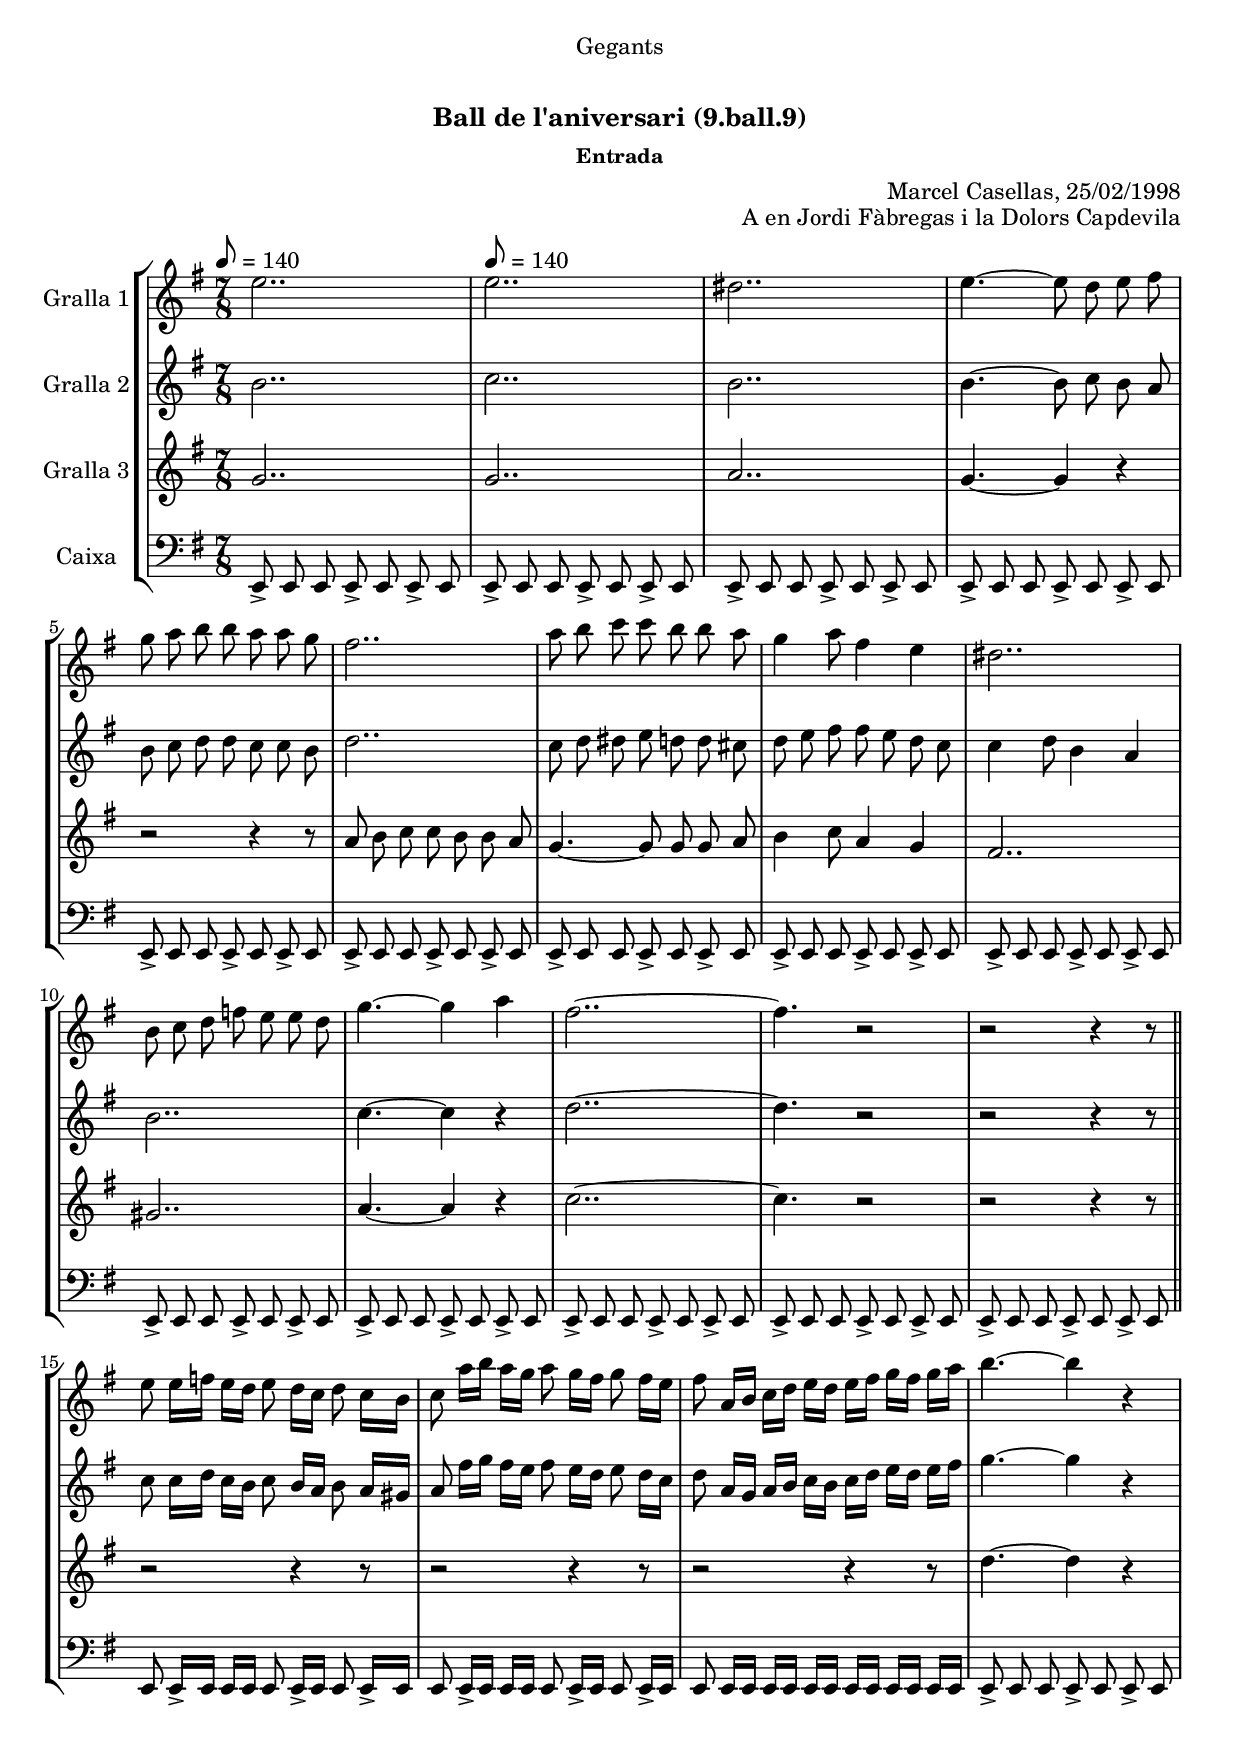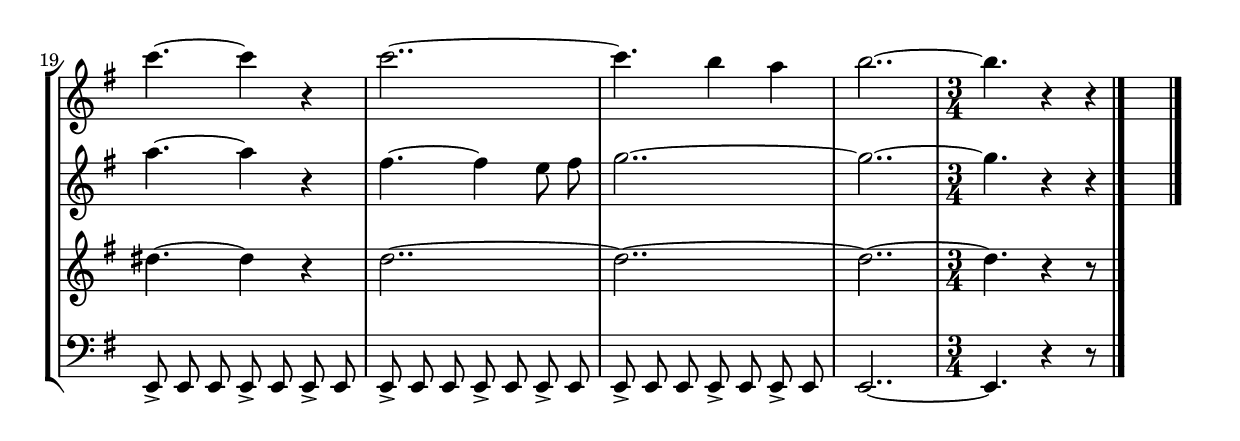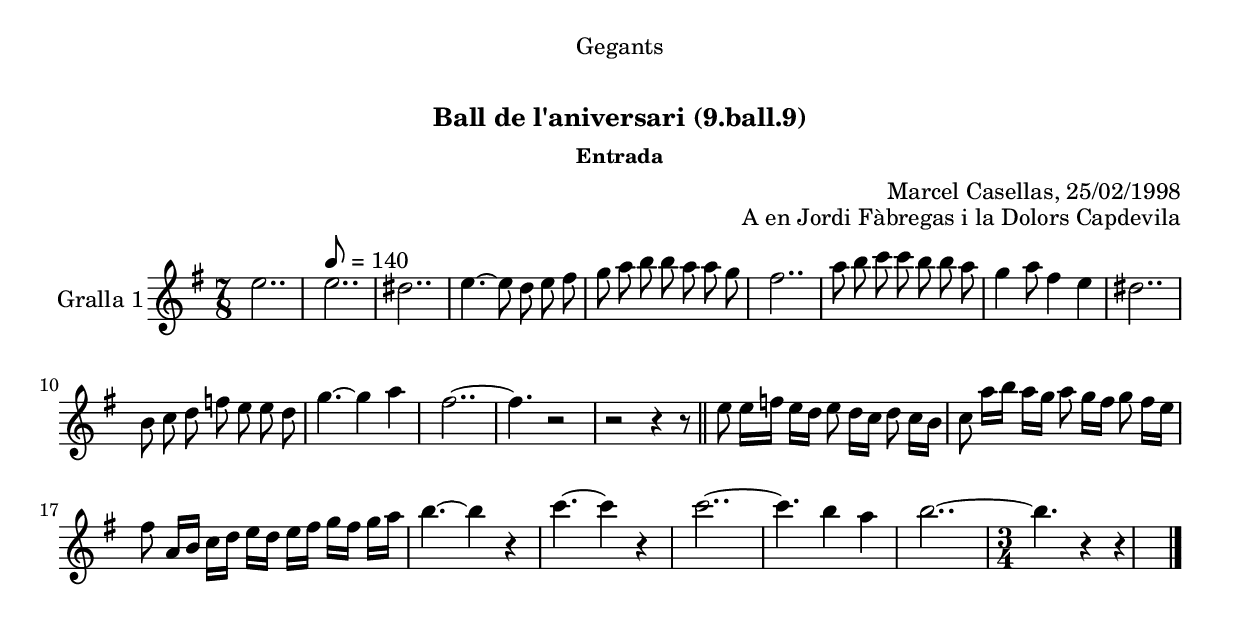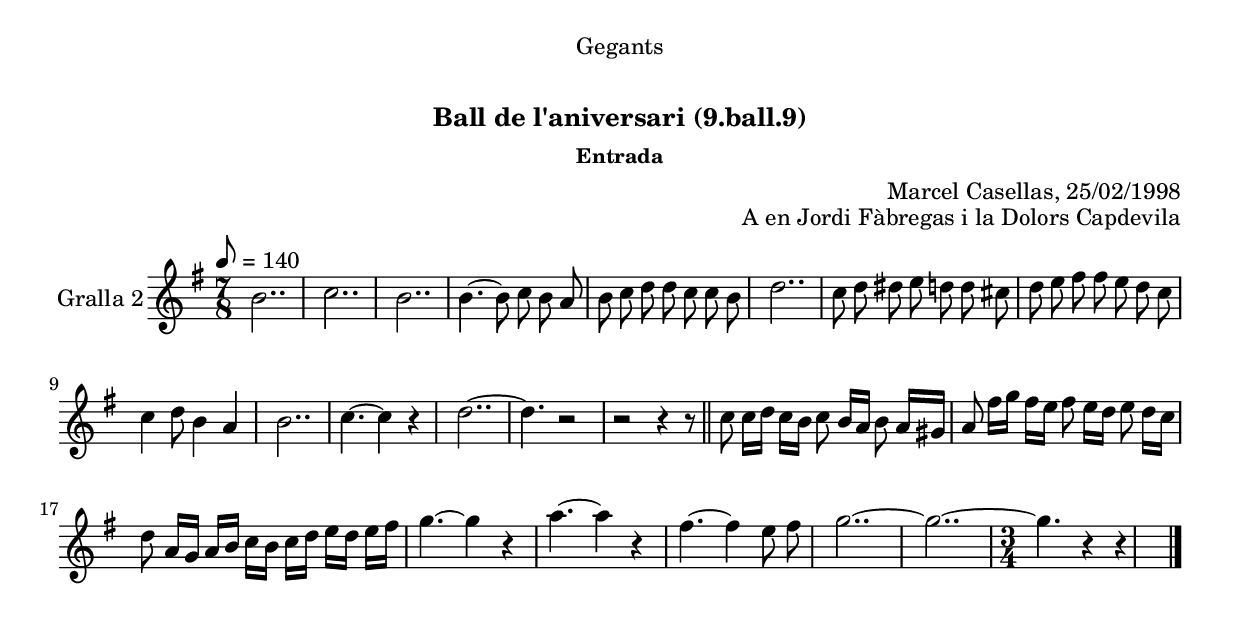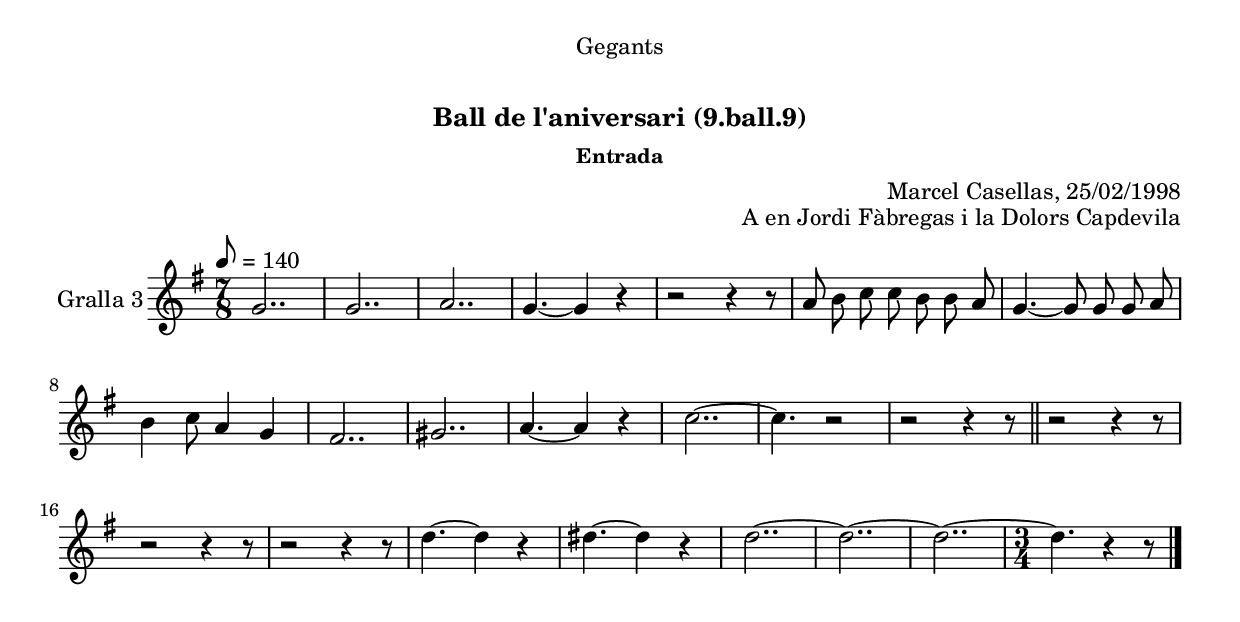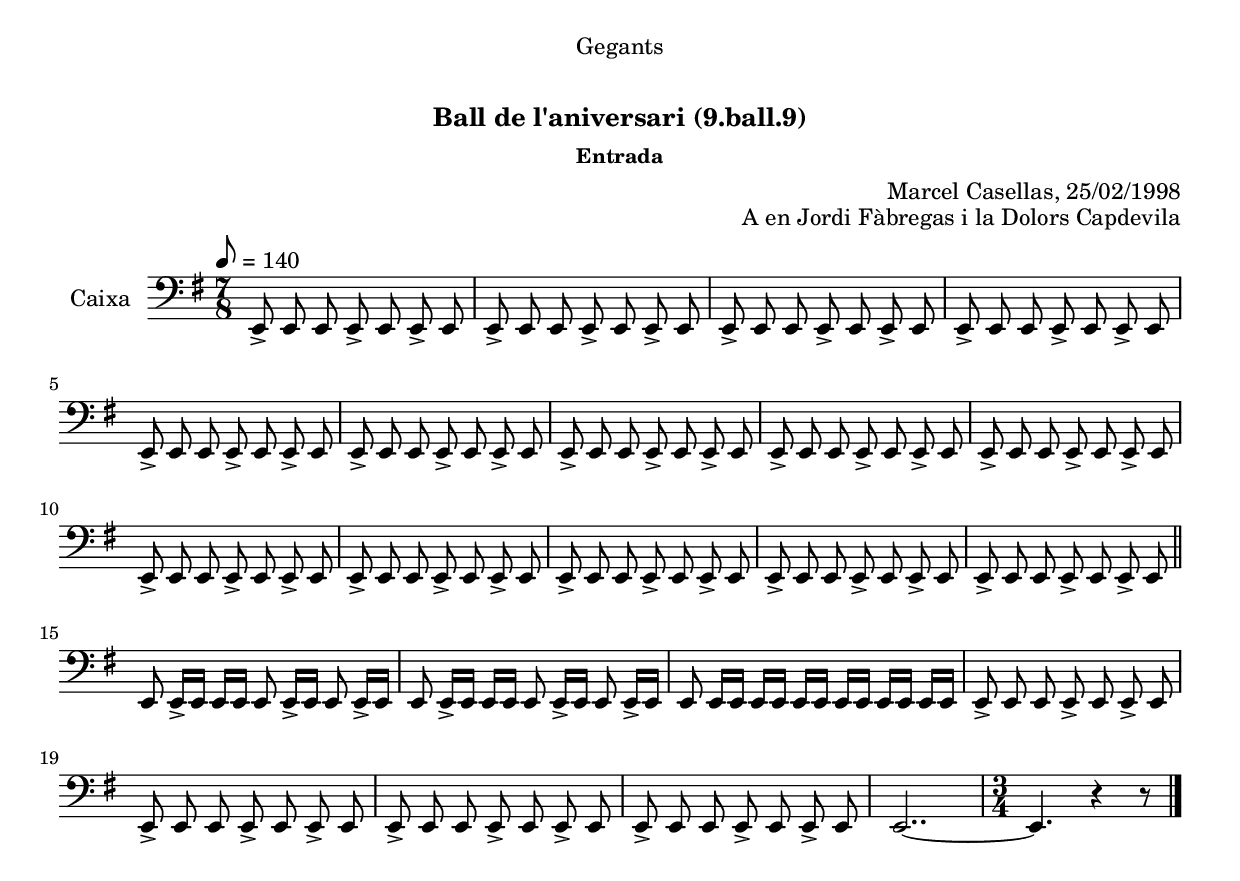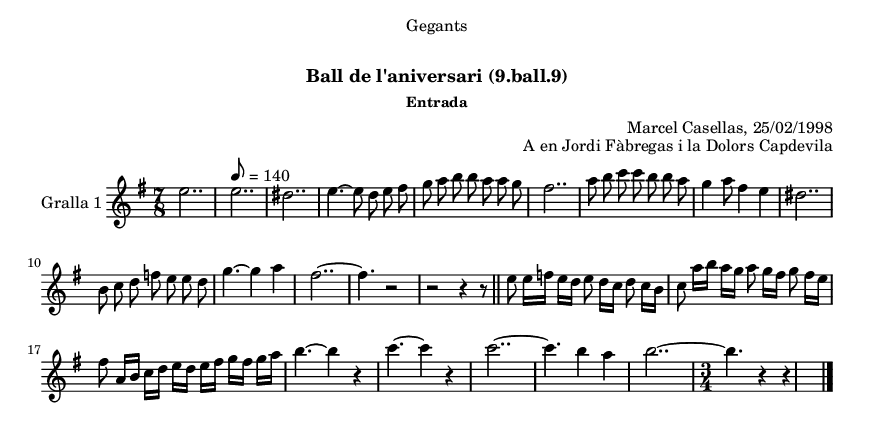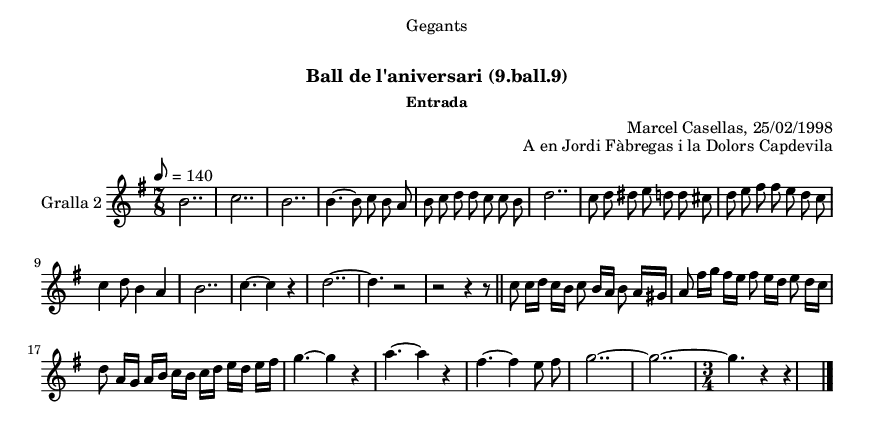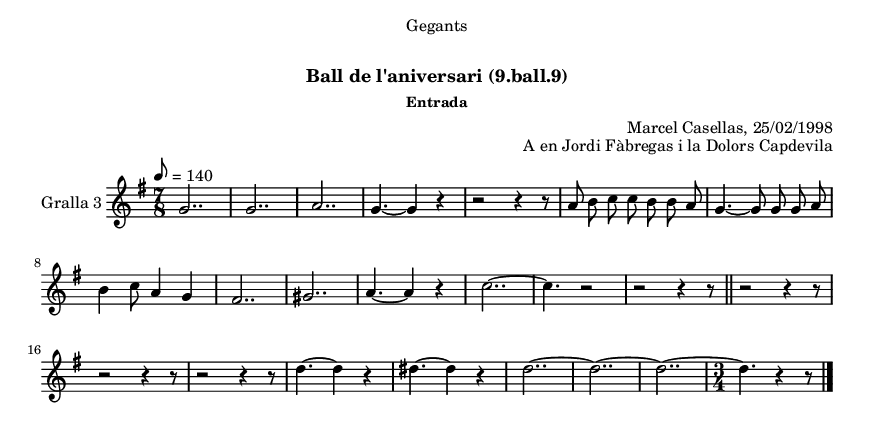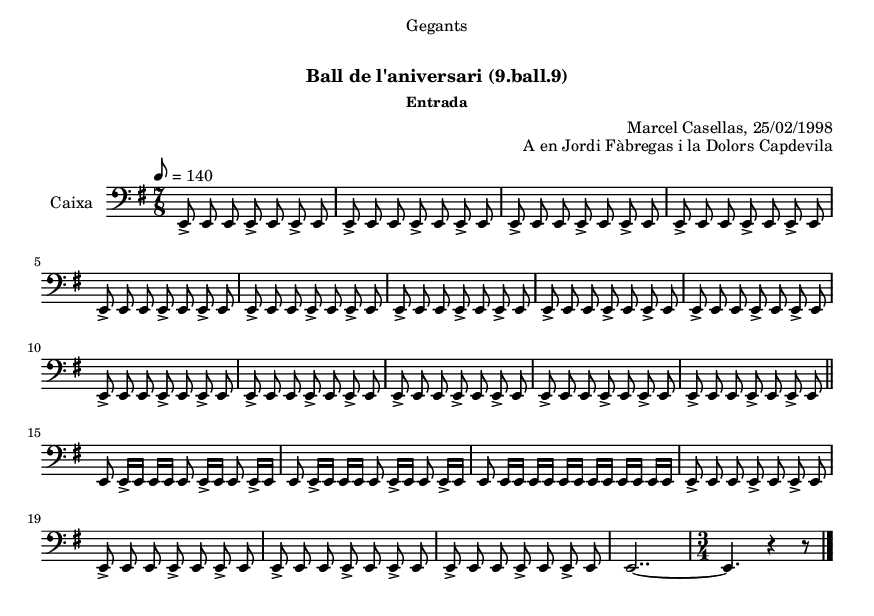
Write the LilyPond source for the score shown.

\version "2.16.0"

\header {
  dedication="Gegants"
  title="      "
  subtitle="Ball de l'aniversari (9.ball.9)"
  subsubtitle="Entrada"
  poet=""
  meter=""
  piece=""
  composer=""
  arranger="Marcel Casellas, 25/02/1998"
  opus="A en Jordi Fàbregas i la Dolors Capdevila"
  instrument=""
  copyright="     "
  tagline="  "
}

liniaroAa =
\relative e''
{
  \clef treble
  \key g \major
  \time 7/8
  e2.. \tempo 8 = 140  |
  e2..  |
  dis2..  |
  e4. ~ e8 d e fis  |
  %05
  g8 a b b a a g  |
  fis2..  |
  a8 b c c b b a  |
  g4 a8 fis4 e  |
  dis2..  |
  %10
  b8 c d f e e d  |
  g4. ~ g4 a  |
  fis2.. ~  |
  fis4. r2  |
  r2 r4 r8  \bar "||"
  %15
  e8 e16 f e d e8 d16 c d8 c16 b  |
  c8 a'16 b a g a8 g16 fis g8 fis16 e  |
  fis8 a,16 b c d e d e fis g fis g a  |
  b4. ~ b4 r  |
  c4. ~ c4 r  |
  %20
  c2.. ~  |
  c4. b4 a  |
  b2.. ~  |
  \time 3/4   b4. r4 r  \bar "|." % troigo!
}

liniaroAb =
\relative b'
{
  \tempo 8 = 140
  \clef treble
  \key g \major
  \time 7/8
  b2..  |
  c2..  |
  b2..  |
  b4. ~ b8 c b a  |
  %05
  b8 c d d c c b  |
  d2..  |
  c8 d dis e d d cis  |
  d8 e fis fis e d c  |
  c4 d8 b4 a  |
  %10
  b2..  |
  c4. ~ c4 r  |
  d2.. ~  |
  d4. r2  |
  r2 r4 r8  \bar "||"
  %15
  c8 c16 d c b c8 b16 a b8 a16 gis  |
  a8 fis'16 g fis e fis8 e16 d e8 d16 c  |
  d8 a16 g a b c b c d e d e fis  |
  g4. ~ g4 r  |
  a4. ~ a4 r  |
  %20
  fis4. ~ fis4 e8 fis  |
  g2.. ~  |
  g2.. ~  |
  \time 3/4   g4. r4 r  \bar "|." % troigo!
}

liniaroAc =
\relative g'
{
  \tempo 8 = 140
  \clef treble
  \key g \major
  \time 7/8
  g2..  |
  g2..  |
  a2..  |
  g4. ~ g4 r  |
  %05
  r2 r4 r8  |
  a8 b c c b b a  |
  g4. ~ g8 g g a  |
  b4 c8 a4 g  |
  fis2..  |
  %10
  gis2..  |
  a4. ~ a4 r  |
  c2.. ~  |
  c4. r2  |
  r2 r4 r8  \bar "||"
  %15
  r2 r4 r8  |
  r2 r4 r8  |
  r2 r4 r8  |
  d4. ~ d4 r  |
  dis4. ~ dis4 r  |
  %20
  d2.. ~  |
  d2.. ~  |
  d2.. ~  |
  \time 3/4   d4. r4 r8  \bar "|." % kompletite
}

liniaroAd =
\relative e,
{
  \tempo 8 = 140
  \clef bass
  \key g \major
  \time 7/8
  e8-> e e e-> e e-> e  |
  e8-> e e e-> e e-> e  |
  e8-> e e e-> e e-> e  |
  e8-> e e e-> e e-> e  |
  %05
  e8-> e e e-> e e-> e  |
  e8-> e e e-> e e-> e  |
  e8-> e e e-> e e-> e  |
  e8-> e e e-> e e-> e  |
  e8-> e e e-> e e-> e  |
  %10
  e8-> e e e-> e e-> e  |
  e8-> e e e-> e e-> e  |
  e8-> e e e-> e e-> e  |
  e8-> e e e-> e e-> e  |
  e8-> e e e-> e e-> e  \bar "||"
  %15
  e8 e16-> e e e e8 e16-> e e8 e16-> e  |
  e8 e16-> e e e e8 e16-> e e8 e16-> e  |
  e8 e16 e e e e e e e e e e e  |
  e8-> e e e-> e e-> e  |
  e8-> e e e-> e e-> e  |
  %20
  e8-> e e e-> e e-> e  |
  e8-> e e e-> e e-> e  |
  e2.. ~  |
  \time 3/4   e4. r4 r8  \bar "|." % kompletite
}

\book {

\paper {
  print-page-number = false
}

\bookpart {
  \score {
    \new StaffGroup {
      \override Score.RehearsalMark #'self-alignment-X = #LEFT
      <<
        \new Staff \with {instrumentName = #"Gralla 1" } \liniaroAa
        \new Staff \with {instrumentName = #"Gralla 2" } \liniaroAb
        \new Staff \with {instrumentName = #"Gralla 3" } \liniaroAc
        \new Staff \with {instrumentName = #"Caixa" } \liniaroAd
      >>
    }
    \layout {}
  }\score { \unfoldRepeats
    \new StaffGroup {
      \override Score.RehearsalMark #'self-alignment-X = #LEFT
      <<
        \new Staff \with {instrumentName = #"Gralla 1" } \liniaroAa
        \new Staff \with {instrumentName = #"Gralla 2" } \liniaroAb
        \new Staff \with {instrumentName = #"Gralla 3" } \liniaroAc
        \new Staff \with {instrumentName = #"Caixa" } \liniaroAd
      >>
    }
    \midi {}
  }
}

\bookpart {
  \header {}
  \score {
    \new StaffGroup {
      \override Score.RehearsalMark #'self-alignment-X = #LEFT
      <<
        \new Staff \with {instrumentName = #"Gralla 1" } \liniaroAa
      >>
    }
    \layout {}
  }\score { \unfoldRepeats
    \new StaffGroup {
      \override Score.RehearsalMark #'self-alignment-X = #LEFT
      <<
        \new Staff \with {instrumentName = #"Gralla 1" } \liniaroAa
      >>
    }
    \midi {}
  }
}

\bookpart {
  \header {}
  \score {
    \new StaffGroup {
      \override Score.RehearsalMark #'self-alignment-X = #LEFT
      <<
        \new Staff \with {instrumentName = #"Gralla 2" } \liniaroAb
      >>
    }
    \layout {}
  }\score { \unfoldRepeats
    \new StaffGroup {
      \override Score.RehearsalMark #'self-alignment-X = #LEFT
      <<
        \new Staff \with {instrumentName = #"Gralla 2" } \liniaroAb
      >>
    }
    \midi {}
  }
}

\bookpart {
  \header {}
  \score {
    \new StaffGroup {
      \override Score.RehearsalMark #'self-alignment-X = #LEFT
      <<
        \new Staff \with {instrumentName = #"Gralla 3" } \liniaroAc
      >>
    }
    \layout {}
  }\score { \unfoldRepeats
    \new StaffGroup {
      \override Score.RehearsalMark #'self-alignment-X = #LEFT
      <<
        \new Staff \with {instrumentName = #"Gralla 3" } \liniaroAc
      >>
    }
    \midi {}
  }
}

\bookpart {
  \header {}
  \score {
    \new StaffGroup {
      \override Score.RehearsalMark #'self-alignment-X = #LEFT
      <<
        \new Staff \with {instrumentName = #"Caixa" } \liniaroAd
      >>
    }
    \layout {}
  }\score { \unfoldRepeats
    \new StaffGroup {
      \override Score.RehearsalMark #'self-alignment-X = #LEFT
      <<
        \new Staff \with {instrumentName = #"Caixa" } \liniaroAd
      >>
    }
    \midi {}
  }
}

}

\book {

\paper {
  print-page-number = false
  #(set-paper-size "a6landscape")
  #(layout-set-staff-size 14)
}

\bookpart {
  \header {}
  \score {
    \new StaffGroup {
      \override Score.RehearsalMark #'self-alignment-X = #LEFT
      <<
        \new Staff \with {instrumentName = #"Gralla 1" } \liniaroAa
      >>
    }
    \layout {}
  }
}

\bookpart {
  \header {}
  \score {
    \new StaffGroup {
      \override Score.RehearsalMark #'self-alignment-X = #LEFT
      <<
        \new Staff \with {instrumentName = #"Gralla 2" } \liniaroAb
      >>
    }
    \layout {}
  }
}

\bookpart {
  \header {}
  \score {
    \new StaffGroup {
      \override Score.RehearsalMark #'self-alignment-X = #LEFT
      <<
        \new Staff \with {instrumentName = #"Gralla 3" } \liniaroAc
      >>
    }
    \layout {}
  }
}

\bookpart {
  \header {}
  \score {
    \new StaffGroup {
      \override Score.RehearsalMark #'self-alignment-X = #LEFT
      <<
        \new Staff \with {instrumentName = #"Caixa" } \liniaroAd
      >>
    }
    \layout {}
  }
}

}

